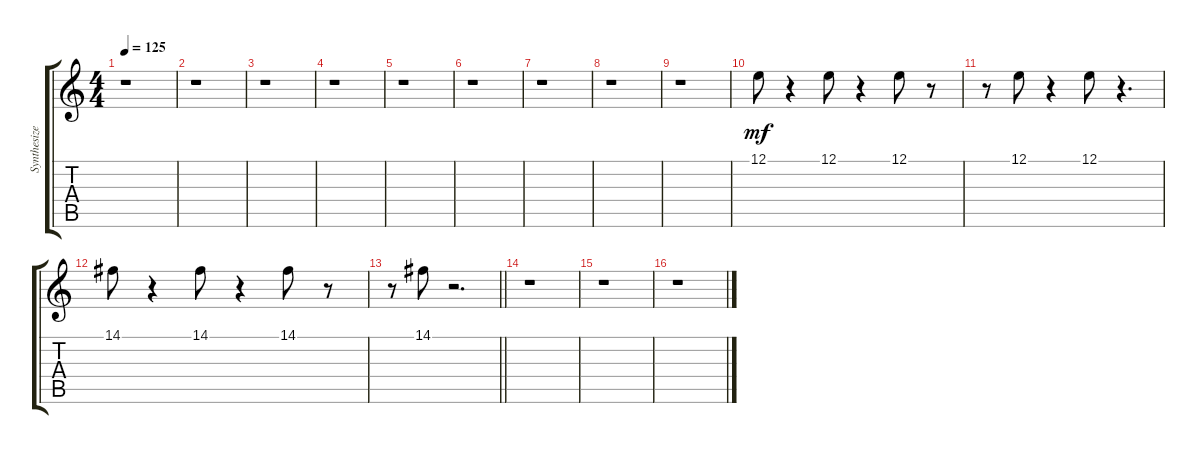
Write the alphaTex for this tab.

\track ("Synthesizer 1" "Synthesize") {instrument pad7halo}
\staff {score tabs}
\tuning (E4 B3 G3 D3 A2 E2) {hide}
\ts (4 4)
\tempo 125
\clef g2
\ks c
r.1{dy mf} |
r.1 |
r.1 |
r.1 |
r.1 |
r.1 |
r.1 |
r.1 |
r.1 |
12.1.8 r.4 12.1.8 r.4 12.1.8 r.8 |
r.8 12.1.8 r.4 12.1.8 r.4{d} |
14.1.8 r.4 14.1.8 r.4 14.1.8 r.8 |
\barLineRight lightlight
r.8 14.1.8 r.2{d} |
r.1 |
r.1 |
r.1
